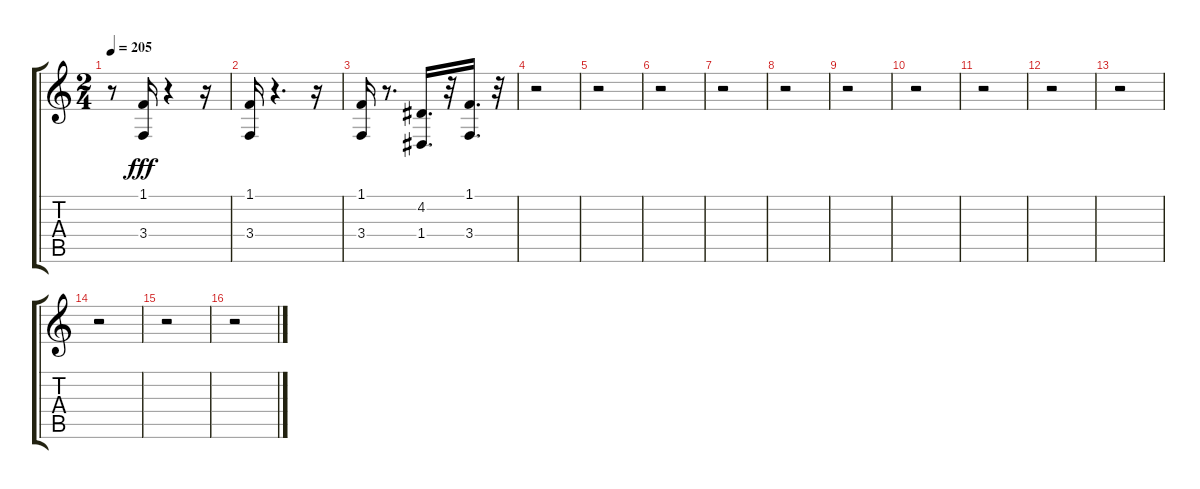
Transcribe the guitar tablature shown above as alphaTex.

\track "" {instrument altosax}
\staff {score tabs}
\tuning (E4 B3 G3 D3 A2 E2) {hide}
\ts (2 4)
\tempo 205
\clef g2
\ks c
r.8{dy fff} (1.1 3.4).16 r.4 r.16 |
(1.1 3.4).16 r.4{d} r.16 |
(1.1 3.4).16 r.8{d} (4.2 1.4).16{d} r.32 (1.1 3.4).16{d} r.32 |
r.2 |
r.2 |
r.2 |
r.2 |
r.2 |
r.2 |
r.2 |
r.2 |
r.2 |
r.2 |
r.2 |
r.2 |
r.2
